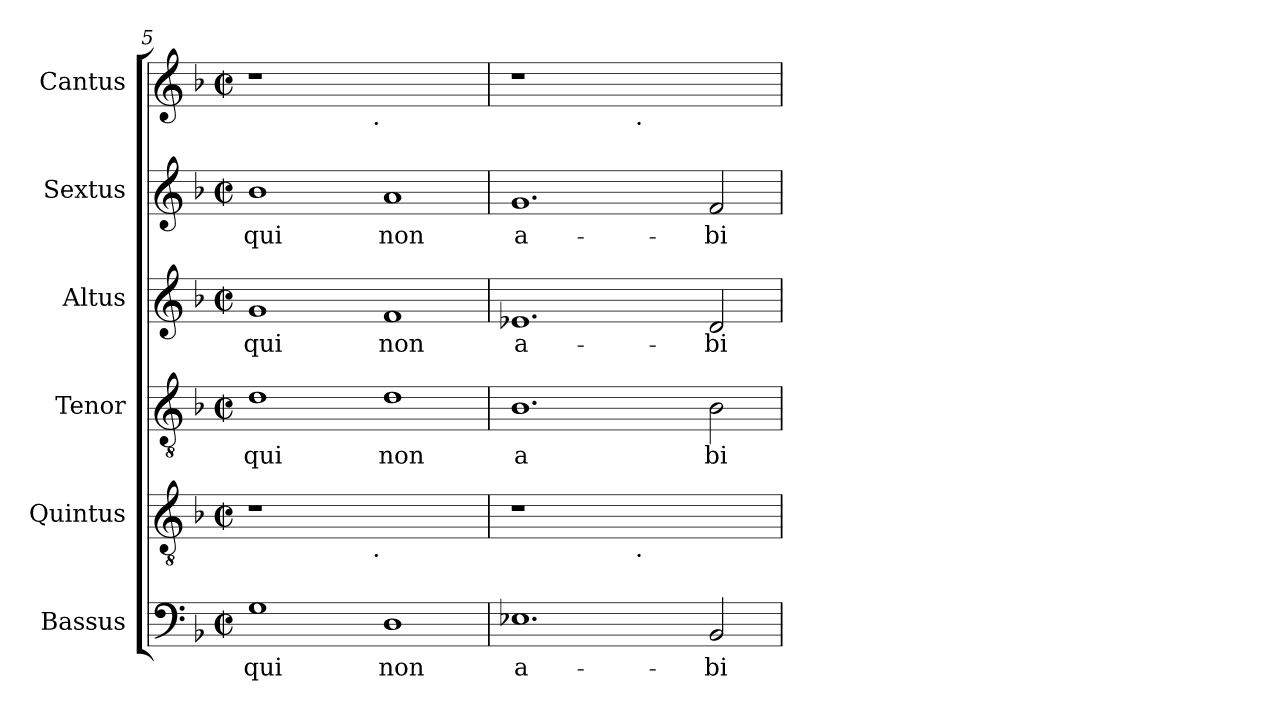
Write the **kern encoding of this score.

**kern	**text	**kern	**kern	**text	**kern	**text	**kern	**text	**kern
*part6	*part6	*part5	*part4	*part4	*part3	*part3	*part2	*part2	*part1
*staff6	*staff6	*staff5	*staff4	*staff4	*staff3	*staff3	*staff2	*staff2	*staff1
*I"Bassus	*	*I"Quintus	*I"Tenor	*	*I"Altus	*	*I"Sextus	*	*I"Cantus
*I'B	*	*I'Q	*I'T	*	*I'A	*	*I'S	*	*I'C
*clefF4	*	*clefGv2	*clefGv2	*	*clefG2	*	*clefG2	*	*clefG2
*k[b-]	*	*k[b-]	*k[b-]	*	*k[b-]	*	*k[b-]	*	*k[b-]
*F:	*	*F:	*F:	*	*F:	*	*F:	*	*F:
*M2/2	*	*M2/2	*M2/2	*	*M2/2	*	*M2/2	*	*M2/2
*met(c|)	*	*met(c|)	*met(c|)	*	*met(c|)	*	*met(c|)	*	*met(c|)
=5	=5	=5	=5	=5	=5	=5	=5	=5	=5
!	!LO:LY:b:cj	!	!	!LO:LY:b:cj	!	!LO:LY:b:cj	!	!LO:LY:b:cj	!
*	*	*^	*	*	*	*	*	*	*^
1G	qui	1r	2ryy	1d	qui	1g	qui	1b-	qui	1r	2ryy
.	.	.	4...ryy	.	.	.	.	.	.	.	4...ryy
!	!	!	!	!	!	!	!	!	!	!	!LO:TX:b:t=.
!	!	!	!LO:TX:b:t=.	!	!	!	!	!	!	!	!
.	.	.	1ryy	.	.	.	.	.	.	.	1ryy
!	!LO:LY:b:cj	!	!	!	!LO:LY:b:cj	!	!LO:LY:b:cj	!	!LO:LY:b:cj	!	!
1D	non	1ryy	.	1d	non	1f	non	1a	non	1ryy	.
.	.	.	32ryy	.	.	.	.	.	.	.	32ryy
=6	=6	=6	=6	=6	=6	=6	=6	=6	=6	=6	=6
!	!LO:LY:b:cj	!	!	!	!LO:LY:b:cj	!	!LO:LY:b:cj	!	!LO:LY:b:cj	!	!
1.E-X	a-	1r	2ryy	1.B-	a	1.e-X	a-	1.g	a-	1r	2ryy
.	.	.	4...ryy	.	.	.	.	.	.	.	4...ryy
!	!	!	!	!	!	!	!	!	!	!	!LO:TX:b:t=.
!	!	!	!LO:TX:b:t=.	!	!	!	!	!	!	!	!
.	.	.	1ryy	.	.	.	.	.	.	.	1ryy
.	.	1ryy	.	.	.	.	.	.	.	1ryy	.
!	!LO:LY:b:cj	!	!	!	!LO:LY:b:cj	!	!LO:LY:b:cj	!	!LO:LY:b:cj	!	!
2BB-/	-bi-	.	.	2B-\	bi	2d/	-bi-	2f/	-bi-	.	.
.	.	.	32ryy	.	.	.	.	.	.	.	32ryy
*	*	*v	*v	*	*	*	*	*	*	*v	*v
=	=	=	=	=	=	=	=	=	=
*-	*-	*-	*-	*-	*-	*-	*-	*-	*-
